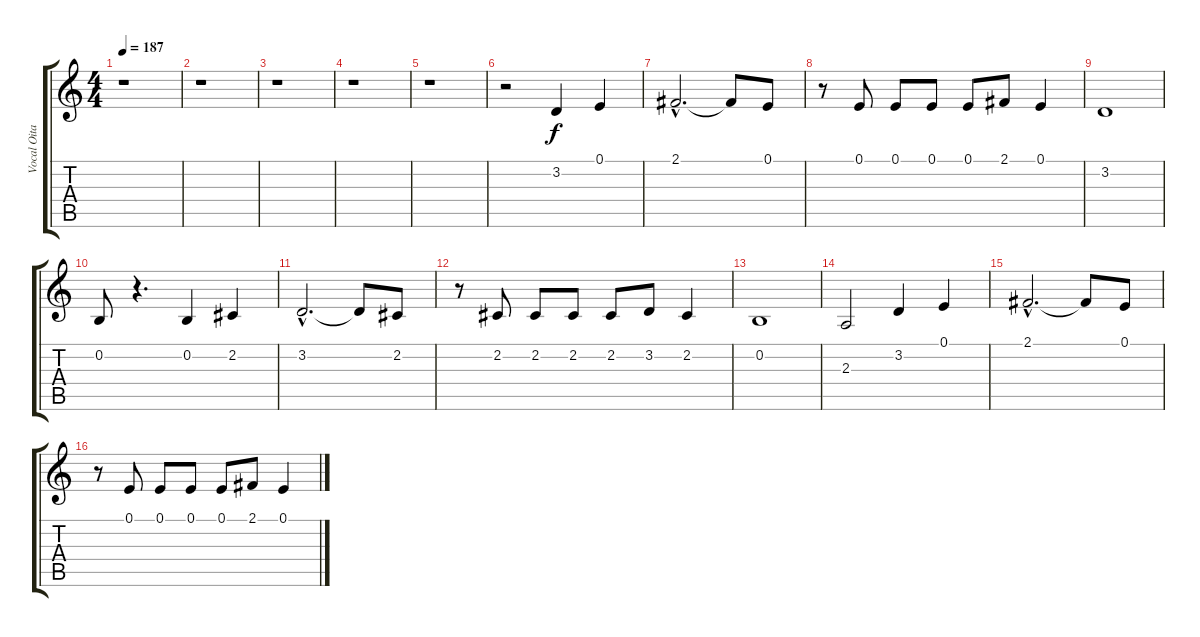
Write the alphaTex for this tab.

\track ("Vocal Oitavado" "Vocal Oita") {instrument tenorsax}
\staff {score tabs}
\tuning (E4 B3 G3 D3 A2 E2) {hide}
\ts (4 4)
\tempo 187
\clef g2
\ks c
r.1{dy f} |
r.1 |
r.1 |
r.1 |
r.1 |
r.2 3.2.4 0.1.4 |
2.1{hac}.2{d} 2.1{t}.8 0.1.8 |
r.8 0.1.8 0.1.8 0.1.8 0.1.8 2.1.8 0.1.4 |
3.2.1 |
0.2.8 r.4{d} 0.2.4 2.2.4 |
3.2{hac}.2{d} 3.2{t}.8 2.2.8 |
r.8 2.2.8 2.2.8 2.2.8 2.2.8 3.2.8 2.2.4 |
0.2.1 |
2.3.2 3.2.4 0.1.4 |
2.1{hac}.2{d} 2.1{t}.8 0.1.8 |
r.8 0.1.8 0.1.8 0.1.8 0.1.8 2.1.8 0.1.4
